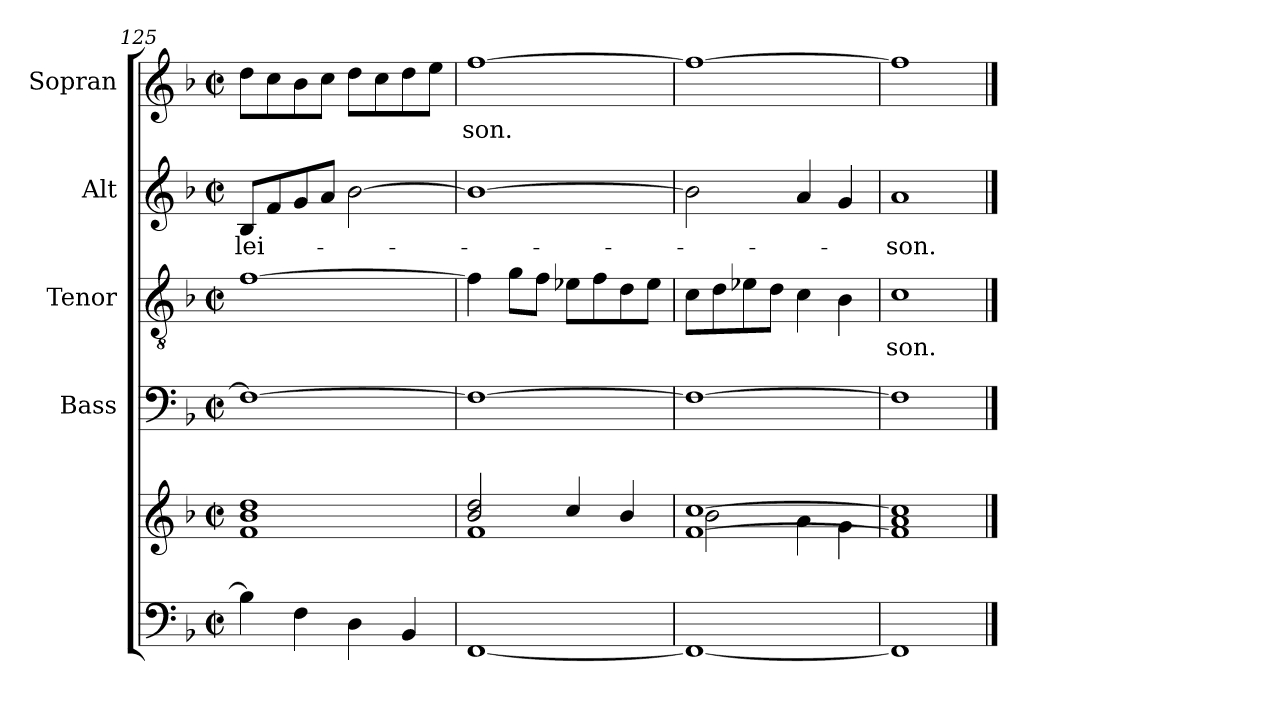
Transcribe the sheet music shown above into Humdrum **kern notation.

**kern	**kern	**kern	**kern	**text	**kern	**text	**kern	**text
*part5	*part5	*part4	*part3	*part3	*part2	*part2	*part1	*part1
*staff6	*staff5	*staff4	*staff3	*staff3	*staff2	*staff2	*staff1	*staff1
*	*	*I"Bass	*I"Tenor	*	*I"Alt	*	*I"Sopran	*
*	*	*I'B.	*I'T.	*	*I'A.	*	*I'S.	*
*clefF4	*clefG2	*clefF4	*clefGv2	*	*clefG2	*	*clefG2	*
*k[b-]	*k[b-]	*k[b-]	*k[b-]	*	*k[b-]	*	*k[b-]	*
*F:	*F:	*F:	*F:	*	*F:	*	*F:	*
*M2/2	*M2/2	*M2/2	*M2/2	*	*M2/2	*	*M2/2	*
*met(c|)	*met(c|)	*met(c|)	*met(c|)	*	*met(c|)	*	*met(c|)	*
=125	=125	=125	=125	=125	=125	=125	=125	=125
!	!	!	!	!	!	!LO:LY:b	!	!
4B-\]	1f 1b- 1dd	1F_	[1f	.	8B-/L	-lei-	8dd\L	.
.	.	.	.	.	8f/	.	8cc\	.
4F\	.	.	.	.	8g/	.	8b-\	.
.	.	.	.	.	8a/J	.	8cc\J	.
4D\	.	.	.	.	[2b-\	.	8dd\L	.
.	.	.	.	.	.	.	8cc\	.
4BB-/	.	.	.	.	.	.	8dd\	.
.	.	.	.	.	.	.	8ee\J	.
=126	=126	=126	=126	=126	=126	=126	=126	=126
*	*^	*	*	*	*	*	*	*
!	!	!	!	!	!	!	!	!	!LO:LY:b
[1FF	2b-/ 2dd/	1f	1F_	4f\]	.	1b-_	.	[1ff	-son.
.	.	.	.	8g\L	.	.	.	.	.
.	.	.	.	8f\J	.	.	.	.	.
.	4cc/	.	.	8e-X\L	.	.	.	.	.
.	.	.	.	8f\	.	.	.	.	.
.	4b-/	.	.	8d\	.	.	.	.	.
.	.	.	.	8e-\J	.	.	.	.	.
=127	=127	=127	=127	=127	=127	=127	=127	=127	=127
1FF_	[<1f [>1cc	2b-\	1F_	8c\L	.	2b-\]	.	1ff_	.
.	.	.	.	8d\	.	.	.	.	.
.	.	.	.	8e-X\	.	.	.	.	.
.	.	.	.	8d\J	.	.	.	.	.
.	.	4a\	.	4c\	.	4a/	.	.	.
.	.	4g\	.	4B-\	.	4g/	.	.	.
=128	=128	=128	=128	=128	=128	=128	=128	=128	=128
!	!	!	!	!	!LO:LY:b	!	!LO:LY:b	!	!
*	*v	*v	*	*	*	*	*	*	*
1FF]	1f] 1a 1cc]	1F]	1c	-son.	1a	-son.	1ff]	.
==	==	==	==	==	==	==	==	==
*-	*-	*-	*-	*-	*-	*-	*-	*-
